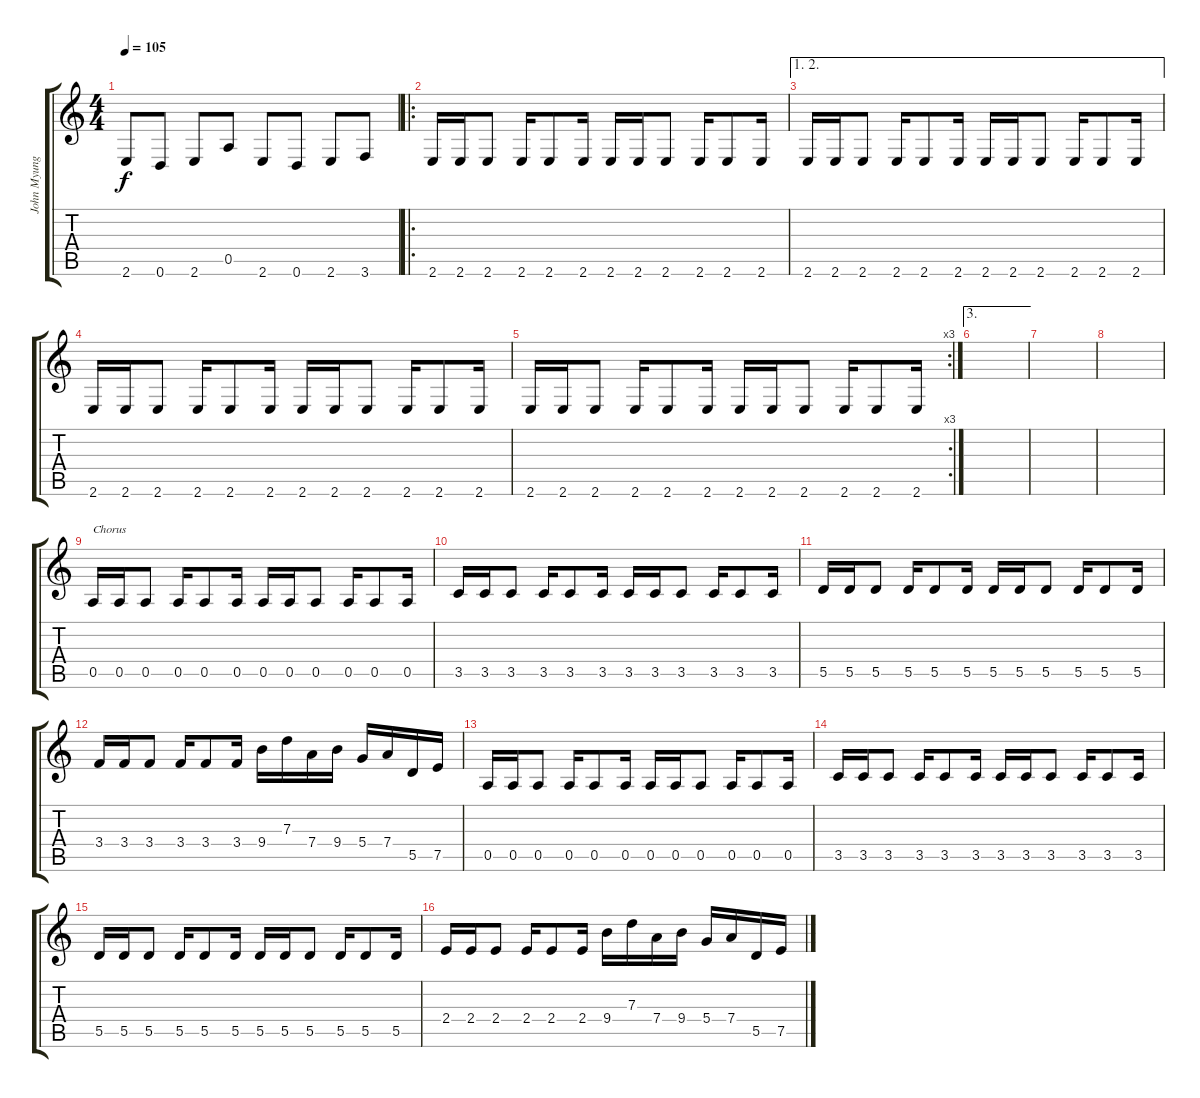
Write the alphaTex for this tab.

\track ("John Myung" "John Myung") {instrument electricbasspick}
\staff {score tabs}
\tuning (E4 B3 G3 D3 A2 D2) {hide}
\ts (4 4)
\tempo 105
\clef g2
\ks c
2.6.8{dy f} 0.6.8 2.6.8 0.5.8 2.6.8 0.6.8 2.6.8 3.6.8 |
\ro
2.6.16 2.6.16 2.6.8 2.6.16 2.6.8 2.6.16 2.6.16 2.6.16 2.6.8 2.6.16 2.6.8 2.6.16 |
\ae (1 2)
2.6.16 2.6.16 2.6.8 2.6.16 2.6.8 2.6.16 2.6.16 2.6.16 2.6.8 2.6.16 2.6.8 2.6.16 |
2.6.16 2.6.16 2.6.8 2.6.16 2.6.8 2.6.16 2.6.16 2.6.16 2.6.8 2.6.16 2.6.8 2.6.16 |
\rc 3
2.6.16 2.6.16 2.6.8 2.6.16 2.6.8 2.6.16 2.6.16 2.6.16 2.6.8 2.6.16 2.6.8 2.6.16 |
\ae 3
|
|
|
0.5.16{txt "Chorus"} 0.5.16 0.5.8 0.5.16 0.5.8 0.5.16 0.5.16 0.5.16 0.5.8 0.5.16 0.5.8 0.5.16 |
3.5.16 3.5.16 3.5.8 3.5.16 3.5.8 3.5.16 3.5.16 3.5.16 3.5.8 3.5.16 3.5.8 3.5.16 |
5.5.16 5.5.16 5.5.8 5.5.16 5.5.8 5.5.16 5.5.16 5.5.16 5.5.8 5.5.16 5.5.8 5.5.16 |
3.4.16 3.4.16 3.4.8 3.4.16 3.4.8 3.4.16 9.4.16 7.3.16 7.4.16 9.4.16 5.4.16 7.4.16 5.5.16 7.5.16 |
0.5.16 0.5.16 0.5.8 0.5.16 0.5.8 0.5.16 0.5.16 0.5.16 0.5.8 0.5.16 0.5.8 0.5.16 |
3.5.16 3.5.16 3.5.8 3.5.16 3.5.8 3.5.16 3.5.16 3.5.16 3.5.8 3.5.16 3.5.8 3.5.16 |
5.5.16 5.5.16 5.5.8 5.5.16 5.5.8 5.5.16 5.5.16 5.5.16 5.5.8 5.5.16 5.5.8 5.5.16 |
2.4.16 2.4.16 2.4.8 2.4.16 2.4.8 2.4.16 9.4.16 7.3.16 7.4.16 9.4.16 5.4.16 7.4.16 5.5.16 7.5.16
